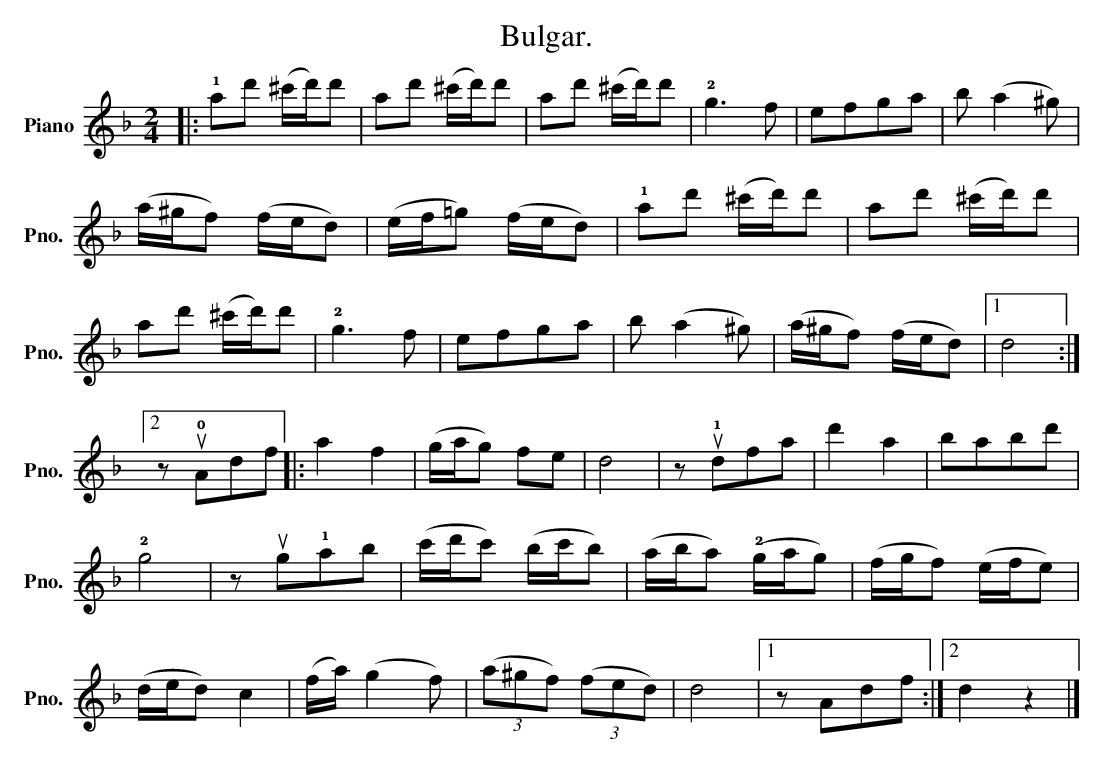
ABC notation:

X:1
T:Bulgar.
L:1/8
M:2/4
K:Dmin
V:1 treble nm="Piano" snm="Pno."
V:1
|: !1!ad' (^c'/d'/)d' | ad' (^c'/d'/)d' | ad' (^c'/d'/)d' | !2!g3 f | efga | b (a2 ^g) |$ %6
 (a/^g/f) (f/e/d) | (e/f/=g) (f/e/d) | !1!ad' (^c'/d'/)d' | ad' (^c'/d'/)d' |$ ad' (^c'/d'/)d' | %11
 !2!g3 f | efga | b (a2 ^g) | (a/^g/f) (f/e/d) |1 d4 :|2$ z u!0!Adf |: a2 f2 | (g/a/g) fe | d4 | %20
 z u!1!dfa | d'2 a2 | babd' |$ !2!g4 | z ug!1!ab | (c'/d'/c') (b/c'/b) | (a/b/a) (!2!g/a/g) | %27
 (f/g/f) (e/f/e) |$ (d/e/d) c2 | (f/a/) (g2 f) | (3(a^gf) (3(fed) | d4 |1 z Adf :|2 d2 z2 |] %34
